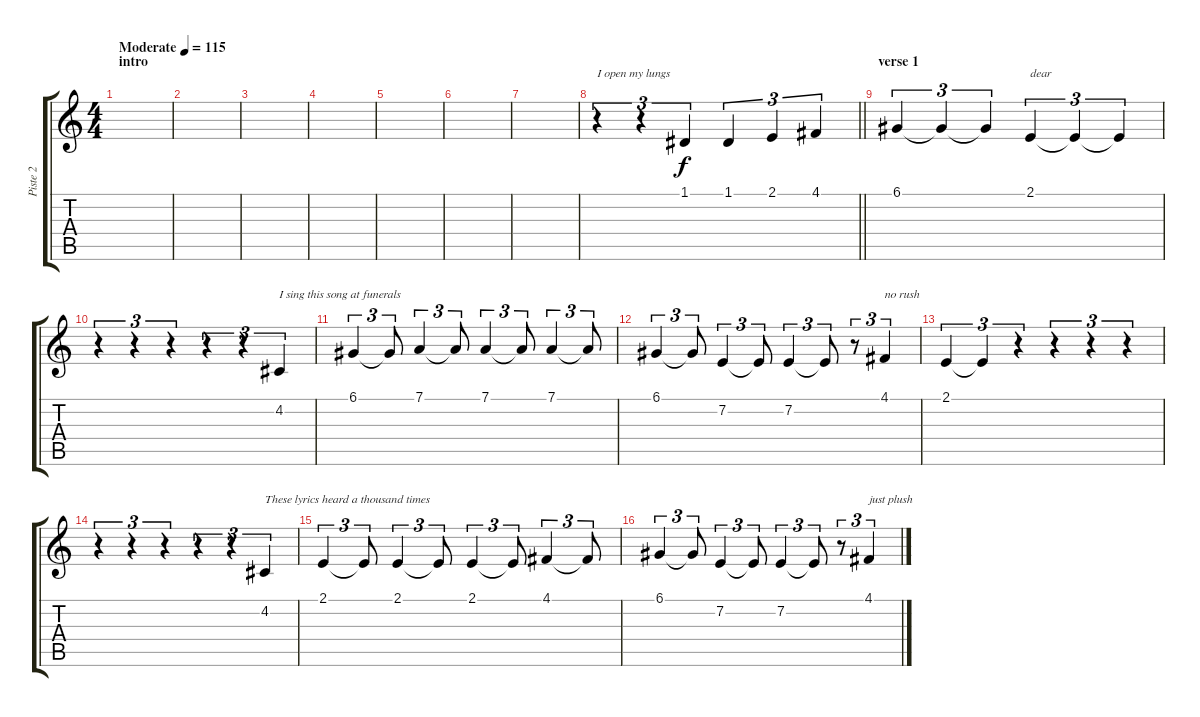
\track ("Piste 2" "Piste 2") {instrument oboe}
\staff {score tabs}
\tuning (D4 A3 F3 C3 G2 C2) {hide}
\ts (4 4)
\section ("" "intro")
\tempo (115 "Moderate")
\clef g2
\ks c
|
|
|
|
|
|
|
\barLineRight lightlight
r.4{tu (3 2) txt "I open my lungs"} r.4{tu (3 2)} 1.1.4{tu (3 2)} 1.1.4{tu (3 2)} 2.1.4{tu (3 2)} 4.1.4{tu (3 2)} |
\section ("" "verse 1")
6.1.4{tu (3 2)} 6.1{t}.4{tu (3 2)} 6.1{t}.4{tu (3 2)} 2.1.4{tu (3 2) txt "dear"} 2.1{t}.4{tu (3 2)} 2.1{t}.4{tu (3 2)} |
r.4{tu (3 2)} r.4{tu (3 2)} r.4{tu (3 2)} r.4{tu (3 2)} r.4{tu (3 2)} 4.2.4{tu (3 2) txt "I sing this song at funerals"} |
6.1.4{tu (3 2)} 6.1{t}.8{tu (3 2)} 7.1.4{tu (3 2)} 7.1{t}.8{tu (3 2)} 7.1.4{tu (3 2)} 7.1{t}.8{tu (3 2)} 7.1.4{tu (3 2)} 7.1{t}.8{tu (3 2)} |
6.1.4{tu (3 2)} 6.1{t}.8{tu (3 2)} 7.2.4{tu (3 2)} 7.2{t}.8{tu (3 2)} 7.2.4{tu (3 2)} 7.2{t}.8{tu (3 2)} r.8{tu (3 2)} 4.1.4{tu (3 2) txt "no rush"} |
2.1.4{tu (3 2)} 2.1{t}.4{tu (3 2)} r.4{tu (3 2)} r.4{tu (3 2)} r.4{tu (3 2)} r.4{tu (3 2)} |
r.4{tu (3 2)} r.4{tu (3 2)} r.4{tu (3 2)} r.4{tu (3 2)} r.4{tu (3 2)} 4.2.4{tu (3 2) txt "These lyrics heard a thousand times"} |
2.1.4{tu (3 2)} 2.1{t}.8{tu (3 2)} 2.1.4{tu (3 2)} 2.1{t}.8{tu (3 2)} 2.1.4{tu (3 2)} 2.1{t}.8{tu (3 2)} 4.1.4{tu (3 2)} 4.1{t}.8{tu (3 2)} |
6.1.4{tu (3 2)} 6.1{t}.8{tu (3 2)} 7.2.4{tu (3 2)} 7.2{t}.8{tu (3 2)} 7.2.4{tu (3 2)} 7.2{t}.8{tu (3 2)} r.8{tu (3 2)} 4.1.4{tu (3 2) txt "just plush"}
